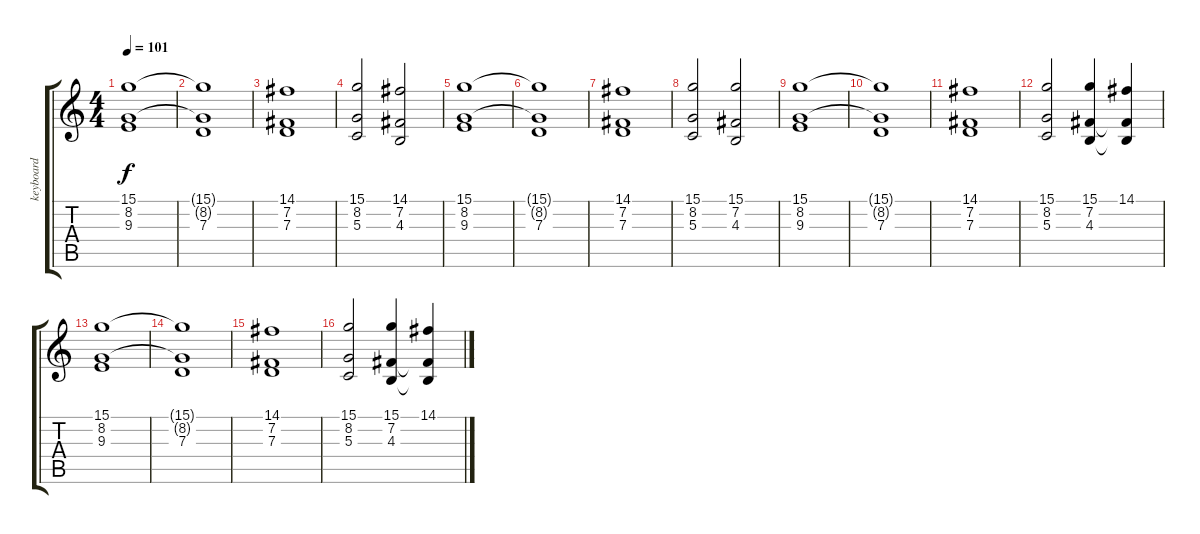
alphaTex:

\track ("keyboard" "keyboard") {instrument stringensemble1}
\staff {score tabs}
\tuning (E4 B3 G3 D3 A2 E2) {hide}
\ts (4 4)
\tempo 101
\clef g2
\ks c
(15.1 8.2 9.3).1{dy f instrument stringensemble1} |
(15.1{t} 8.2{t} 7.3).1 |
(14.1 7.2 7.3).1 |
(15.1 8.2 5.3).2 (14.1 7.2 4.3).2 |
(15.1 8.2 9.3).1 |
(15.1{t} 8.2{t} 7.3).1 |
(14.1 7.2 7.3).1 |
(15.1 8.2 5.3).2 (15.1 7.2 4.3).2 |
(15.1 8.2 9.3).1 |
(15.1{t} 8.2{t} 7.3).1 |
(14.1 7.2 7.3).1 |
(15.1 8.2 5.3).2 (15.1 7.2 4.3).4 (14.1 7.2{t} 4.3{t}).4 |
(15.1 8.2 9.3).1 |
(15.1{t} 8.2{t} 7.3).1 |
(14.1 7.2 7.3).1 |
(15.1 8.2 5.3).2 (15.1 7.2 4.3).4 (14.1 7.2{t} 4.3{t}).4
